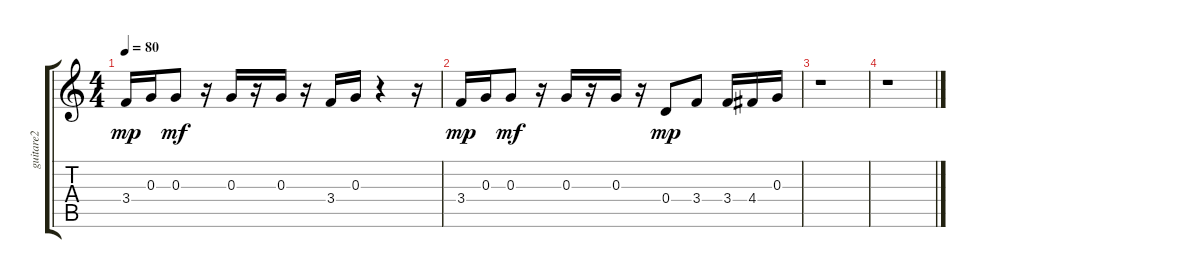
\track ("guitare2" "guitare2") {instrument electricguitarclean}
\staff {score tabs}
\tuning (E4 B3 G3 D3 A2 E2) {hide}
\ts (4 4)
\tempo 80
\clef g2
\ks c
3.4.16{dy mp} 0.3.16 0.3.8{dy mf} r.16 0.3.16 r.16 0.3.16 r.16 3.4.16 0.3.16 r.4 r.16 |
3.4.16{dy mp} 0.3.16 0.3.8{dy mf} r.16 0.3.16 r.16 0.3.16 r.16 0.4.8{dy mp} 3.4.8 3.4.16 4.4.16 0.3.16 |
r.1 |
r.1
